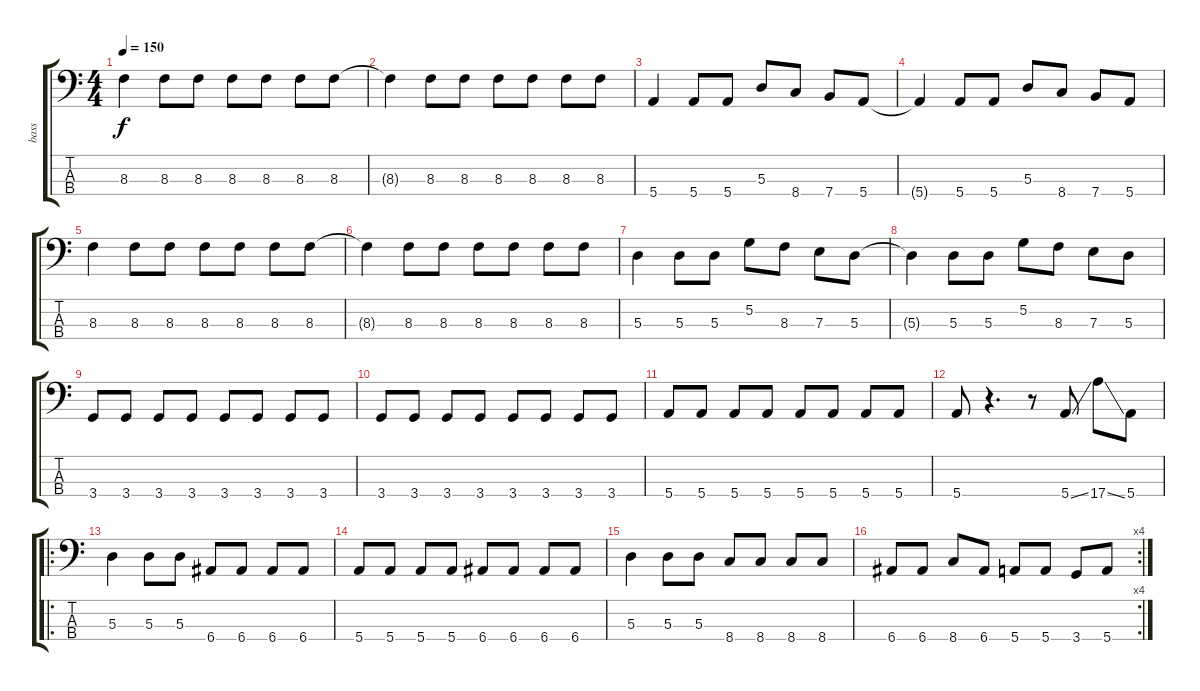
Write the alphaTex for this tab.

\track ("bass" "bass") {instrument electricbasspick}
\staff {score tabs}
\tuning (G2 D2 A1 E1) {hide}
\ts (4 4)
\tempo 150
\clef f4
\ks c
8.3.4{dy f} 8.3.8 8.3.8 8.3.8 8.3.8 8.3.8 8.3.8 |
8.3{t}.4 8.3.8 8.3.8 8.3.8 8.3.8 8.3.8 8.3.8 |
5.4.4 5.4.8 5.4.8 5.3.8 8.4.8 7.4.8 5.4.8 |
5.4{t}.4 5.4.8 5.4.8 5.3.8 8.4.8 7.4.8 5.4.8 |
8.3.4 8.3.8 8.3.8 8.3.8 8.3.8 8.3.8 8.3.8 |
8.3{t}.4 8.3.8 8.3.8 8.3.8 8.3.8 8.3.8 8.3.8 |
5.3.4 5.3.8 5.3.8 5.2.8 8.3.8 7.3.8 5.3.8 |
5.3{t}.4 5.3.8 5.3.8 5.2.8 8.3.8 7.3.8 5.3.8 |
3.4.8 3.4.8 3.4.8 3.4.8 3.4.8 3.4.8 3.4.8 3.4.8 |
3.4.8 3.4.8 3.4.8 3.4.8 3.4.8 3.4.8 3.4.8 3.4.8 |
5.4.8 5.4.8 5.4.8 5.4.8 5.4.8 5.4.8 5.4.8 5.4.8 |
5.4.8 r.4{d} r.8 5.4{ss}.8 17.4{ss}.8 5.4.8 |
\ro
5.3.4 5.3.8 5.3.8 6.4.8 6.4.8 6.4.8 6.4.8 |
5.4.8 5.4.8 5.4.8 5.4.8 6.4.8 6.4.8 6.4.8 6.4.8 |
5.3.4 5.3.8 5.3.8 8.4.8 8.4.8 8.4.8 8.4.8 |
\rc 4
6.4.8 6.4.8 8.4.8 6.4.8 5.4.8 5.4.8 3.4.8 5.4.8
